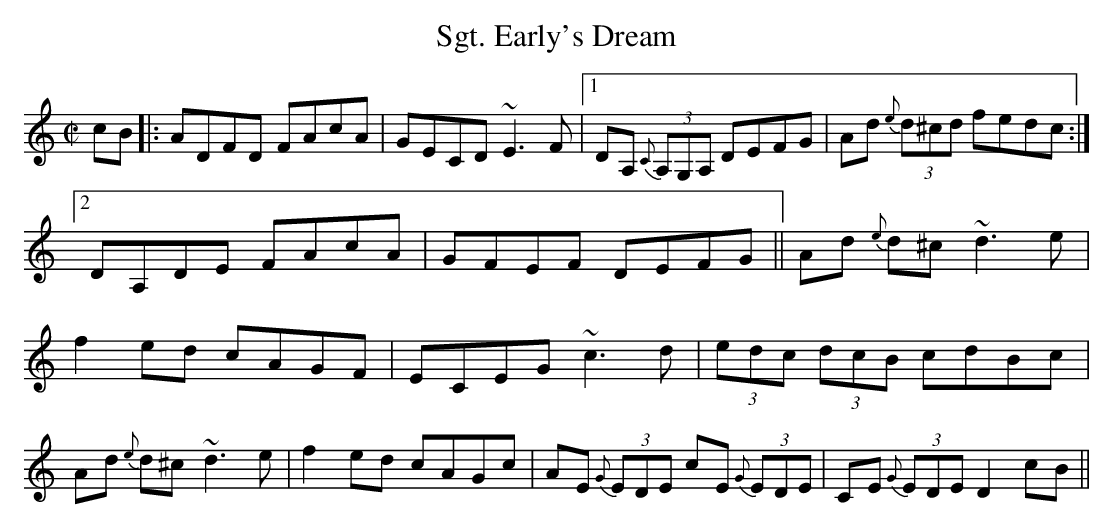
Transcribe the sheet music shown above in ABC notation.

X:1
T:Sgt. Early's Dream
M:C|
K:DDor
cB|:ADFD FAcA|GECD ~E3F|1DA, {C}(3A,G,A, DEFG|Ad {e}(3d^cd fedc:|2\
DA,DE FAcA|GFEF DEFG||\
Ad {e}d^c ~d3e|f2 ed cAGF|ECEG ~c3d|(3edc (3dcB cdBc|\
Ad {e}d^c ~d3e|f2 ed cAGc|AE {G}(3EDE cE {G}(3EDE|CE {G}(3EDE D2 cB||
